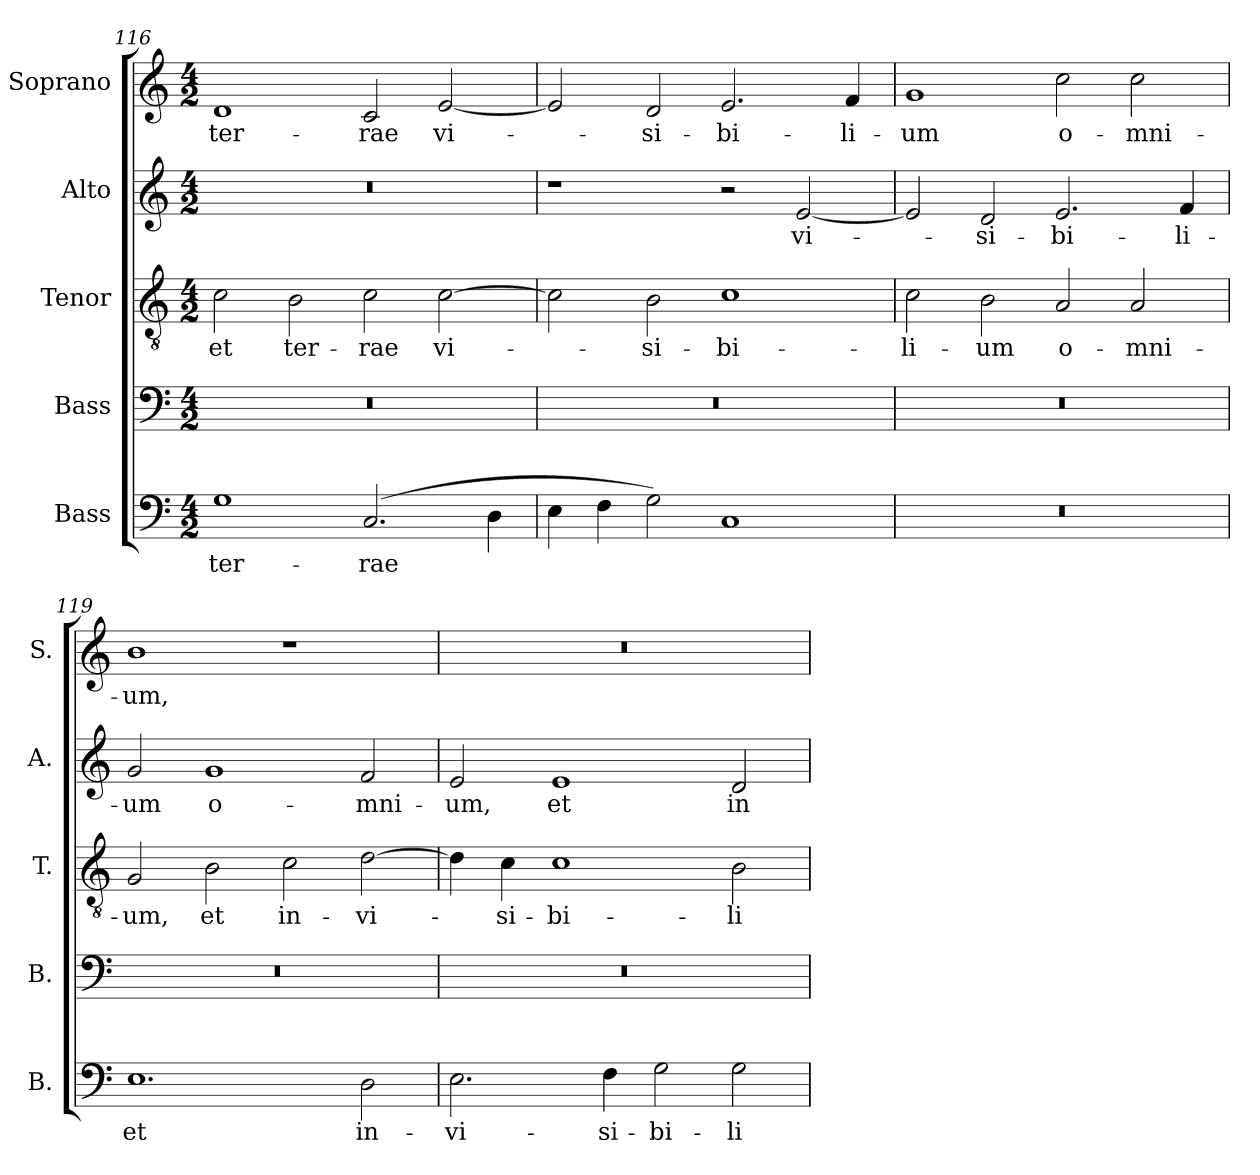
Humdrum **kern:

**kern	**text	**kern	**kern	**text	**kern	**text	**kern	**text
*part5	*part5	*part4	*part3	*part3	*part2	*part2	*part1	*part1
*staff5	*staff5	*staff4	*staff3	*staff3	*staff2	*staff2	*staff1	*staff1
*I"Bass	*	*I"Bass	*I"Tenor	*	*I"Alto	*	*I"Soprano	*
*I'B.	*	*I'B.	*I'T.	*	*I'A.	*	*I'S.	*
*clefF4	*	*clefF4	*clefGv2	*	*clefG2	*	*clefG2	*
*	*	*	*ITrd7c12	*	*	*	*	*
*k[]	*	*k[]	*k[]	*	*k[]	*	*k[]	*
*C:	*	*C:	*C:	*	*C:	*	*C:	*
*M4/2	*	*M4/2	*M4/2	*	*M4/2	*	*M4/2	*
=116	=116	=116	=116	=116	=116	=116	=116	=116
!	!LO:LY:b:color=#000000	!LO:N:vis=1	!	!	!	!	!	!
!	!	!	!	!LO:LY:b:color=#000000	!LO:N:vis=1	!	!	!
!	!	!	!	!	!	!	!	!LO:LY:b:color=#000000
1Gi	ter-	0r	2Ci\	et	0r	.	1di	ter-
!	!	!	!	!LO:LY:b:color=#000000	!	!	!	!
.	.	.	2BBi\	ter-	.	.	.	.
!	!LO:LY:b:color=#000000	!	!	!	!	!	!	!
!	!	!	!	!LO:LY:b:color=#000000	!	!	!	!
!	!	!	!	!	!	!	!	!LO:LY:b:color=#000000
(2.Ci/	-rae	.	2Ci\	-rae	.	.	2ci/	-rae
!	!	!	!	!LO:LY:b:color=#000000	!	!	!	!
!	!	!	!	!	!	!	!	!LO:LY:b:color=#000000
.	.	.	[2Ci\	vi-	.	.	[2ei/	vi-
4Di\	.	.	.	.	.	.	.	.
!!LO:LB:g=z
=117	=117	=117	=117	=117	=117	=117	=117	=117
!	!	!LO:N:vis=1	!	!	!	!	!	!
4Ei\	.	0r	2Ci\]	.	1r	.	2ei/]	.
4Fi\	.	.	.	.	.	.	.	.
!	!	!	!	!LO:LY:b:color=#000000	!	!	!	!
!	!	!	!	!	!	!	!	!LO:LY:b:color=#000000
2Gi\)	.	.	2BBi\	-si-	.	.	2di/	-si-
!	!	!	!	!LO:LY:b:color=#000000	!	!	!	!
!	!	!	!	!	!	!	!	!LO:LY:b:color=#000000
1Ci	.	.	1Ci	-bi-	2r	.	2.ei/	-bi-
!	!	!	!	!	!	!LO:LY:b:color=#000000	!	!
.	.	.	.	.	[2ei/	vi-	.	.
!	!	!	!	!	!	!	!	!LO:LY:b:color=#000000
.	.	.	.	.	.	.	4fi/	-li-
=118	=118	=118	=118	=118	=118	=118	=118	=118
!LO:N:vis=1	!	!LO:N:vis=1	!	!	!	!	!	!
!	!	!	!	!LO:LY:b:color=#000000	!	!	!	!
!	!	!	!	!	!	!	!	!LO:LY:b:color=#000000
0r	.	0r	2Ci\	-li-	2ei/]	.	1gi	-um
!	!	!	!	!LO:LY:b:color=#000000	!	!	!	!
!	!	!	!	!	!	!LO:LY:b:color=#000000	!	!
.	.	.	2BBi\	-um	2di/	-si-	.	.
!	!	!	!	!LO:LY:b:color=#000000	!	!	!	!
!	!	!	!	!	!	!LO:LY:b:color=#000000	!	!
!	!	!	!	!	!	!	!	!LO:LY:b:color=#000000
.	.	.	2AAi/	o-	2.ei/	-bi-	2cci\	o-
!	!	!	!	!LO:LY:b:color=#000000	!	!	!	!
!	!	!	!	!	!	!	!	!LO:LY:b:color=#000000
.	.	.	2AAi/	-mni-	.	.	2cci\	-mni-
!	!	!	!	!	!	!LO:LY:b:color=#000000	!	!
.	.	.	.	.	4fi/	-li-	.	.
=119	=119	=119	=119	=119	=119	=119	=119	=119
!	!LO:LY:b:color=#000000	!LO:N:vis=1	!	!	!	!	!	!
!	!	!	!	!LO:LY:b:color=#000000	!	!	!	!
!	!	!	!	!	!	!LO:LY:b:color=#000000	!	!
!	!	!	!	!	!	!	!	!LO:LY:b:color=#000000
1.Ei	et	0r	2GGi/	-um,	2gi/	-um	1bi	-um,
!	!	!	!	!LO:LY:b:color=#000000	!	!	!	!
!	!	!	!	!	!	!LO:LY:b:color=#000000	!	!
.	.	.	2BBi\	et	1gi	o-	.	.
!	!	!	!	!LO:LY:b:color=#000000	!	!	!	!
.	.	.	2Ci\	in-	.	.	1r	.
!	!LO:LY:b:color=#000000	!	!	!	!	!	!	!
!	!	!	!	!LO:LY:b:color=#000000	!	!	!	!
!	!	!	!	!	!	!LO:LY:b:color=#000000	!	!
2Di\	in-	.	[2Di\	-vi-	2fi/	-mni-	.	.
=120	=120	=120	=120	=120	=120	=120	=120	=120
!	!LO:LY:b:color=#000000	!LO:N:vis=1	!	!	!	!	!	!
!	!	!	!	!	!	!LO:LY:b:color=#000000	!LO:N:vis=1	!
2.Ei\	-vi-	0r	4Di\]	.	2ei/	-um,	0r	.
!	!	!	!	!LO:LY:b:color=#000000	!	!	!	!
.	.	.	4Ci\	-si-	.	.	.	.
!	!	!	!	!LO:LY:b:color=#000000	!	!	!	!
!	!	!	!	!	!	!LO:LY:b:color=#000000	!	!
.	.	.	1Ci	-bi-	1ei	et	.	.
!	!LO:LY:b:color=#000000	!	!	!	!	!	!	!
4Fi\	-si-	.	.	.	.	.	.	.
!	!LO:LY:b:color=#000000	!	!	!	!	!	!	!
2Gi\	-bi-	.	.	.	.	.	.	.
!	!LO:LY:b:color=#000000	!	!	!	!	!	!	!
!	!	!	!	!LO:LY:b:color=#000000	!	!	!	!
!	!	!	!	!	!	!LO:LY:b:color=#000000	!	!
2Gi\	-li-	.	2BBi\	-li-	2di/	in-	.	.
=	=	=	=	=	=	=	=	=
*-	*-	*-	*-	*-	*-	*-	*-	*-
